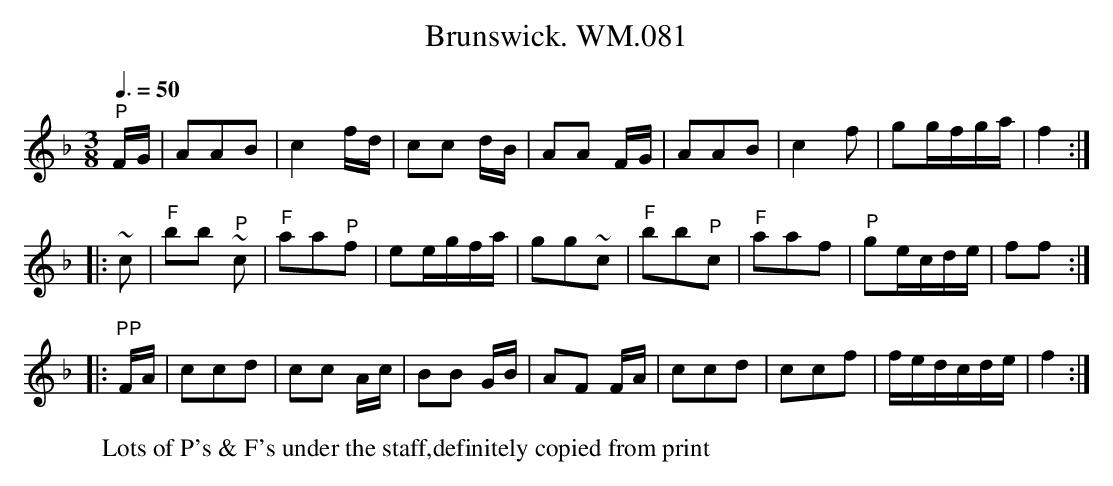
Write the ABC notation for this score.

X:1
T:Brunswick. WM.081
M:3/8
L:1/8
Q:3/8=50
W:Lots of P's & F's under the staff,definitely copied from print
K:F
"^P"F/G/|AAB|c2f/d/|cc d/B/|AA F/G/|AAB|c2f|gg/f/g/a/|f2:|
|:~c|"^F"bb"^P" ~c|"^F"aa"^P"f|ee/g/f/a/|gg~c|\
"^F"bb"P"c|"^F"aaf|"^P"ge/c/d/e/|ff:|
|:"^PP"F/A/|ccd|cc A/c/|BB G/B/|AF F/A/|ccd|ccf|f/e/d/c/d/e/|f2:|
